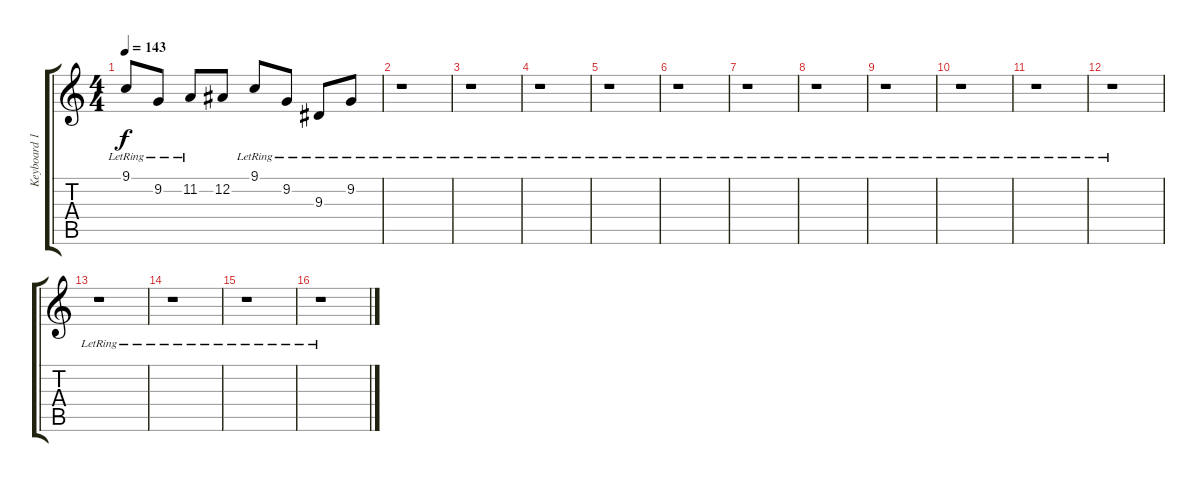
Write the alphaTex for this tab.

\track ("Keyboard 1" "Keyboard 1") {instrument acousticgrandpiano}
\staff {score tabs}
\tuning (Eb4 Bb3 Gb3 Db3 Ab2 Eb2) {hide}
\ts (4 4)
\tempo 143
\clef g2
\ks c
9.1{lr}.8{dy f} 9.2{lr}.8 11.2{lr}.8 12.2.8 9.1{lr}.8 9.2{lr}.8 9.3{lr}.8 9.2{lr}.8 |
\section ("" "")
r.1 |
r.1 |
r.1 |
r.1 |
r.1 |
r.1 |
r.1 |
r.1 |
r.1 |
r.1 |
r.1 |
r.1 |
r.1 |
r.1 |
r.1
